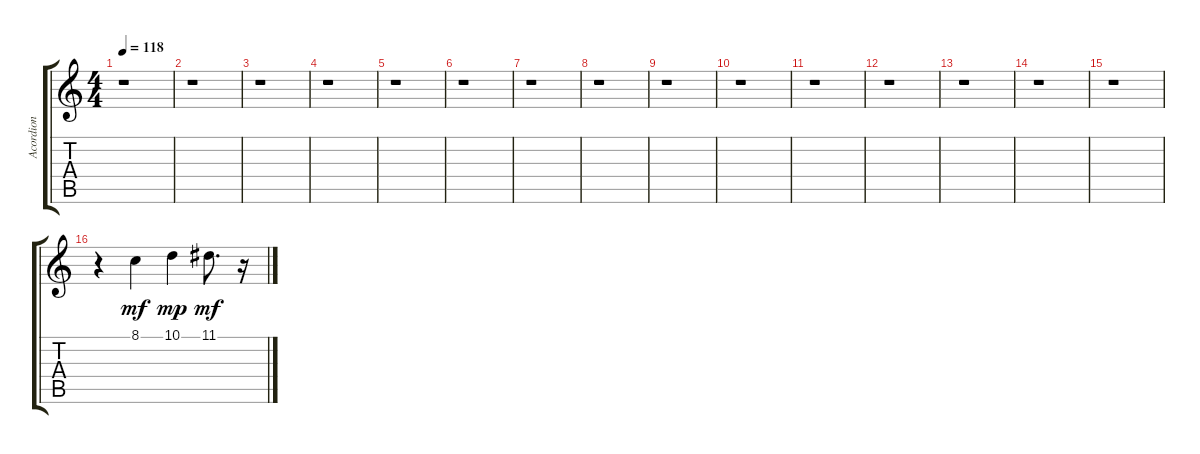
\track ("Acordion" "Acordion") {instrument accordion}
\staff {score tabs}
\tuning (E4 B3 G3 D3 A2 E2) {hide}
\ts (4 4)
\tempo 118
\clef g2
\ks c
r.1{dy mf} |
r.1 |
r.1 |
r.1 |
r.1 |
r.1 |
r.1 |
r.1 |
r.1 |
r.1 |
r.1 |
r.1 |
r.1 |
r.1 |
r.1 |
r.4 8.1.4 10.1.4{dy mp} 11.1.8{d dy mf} r.16
